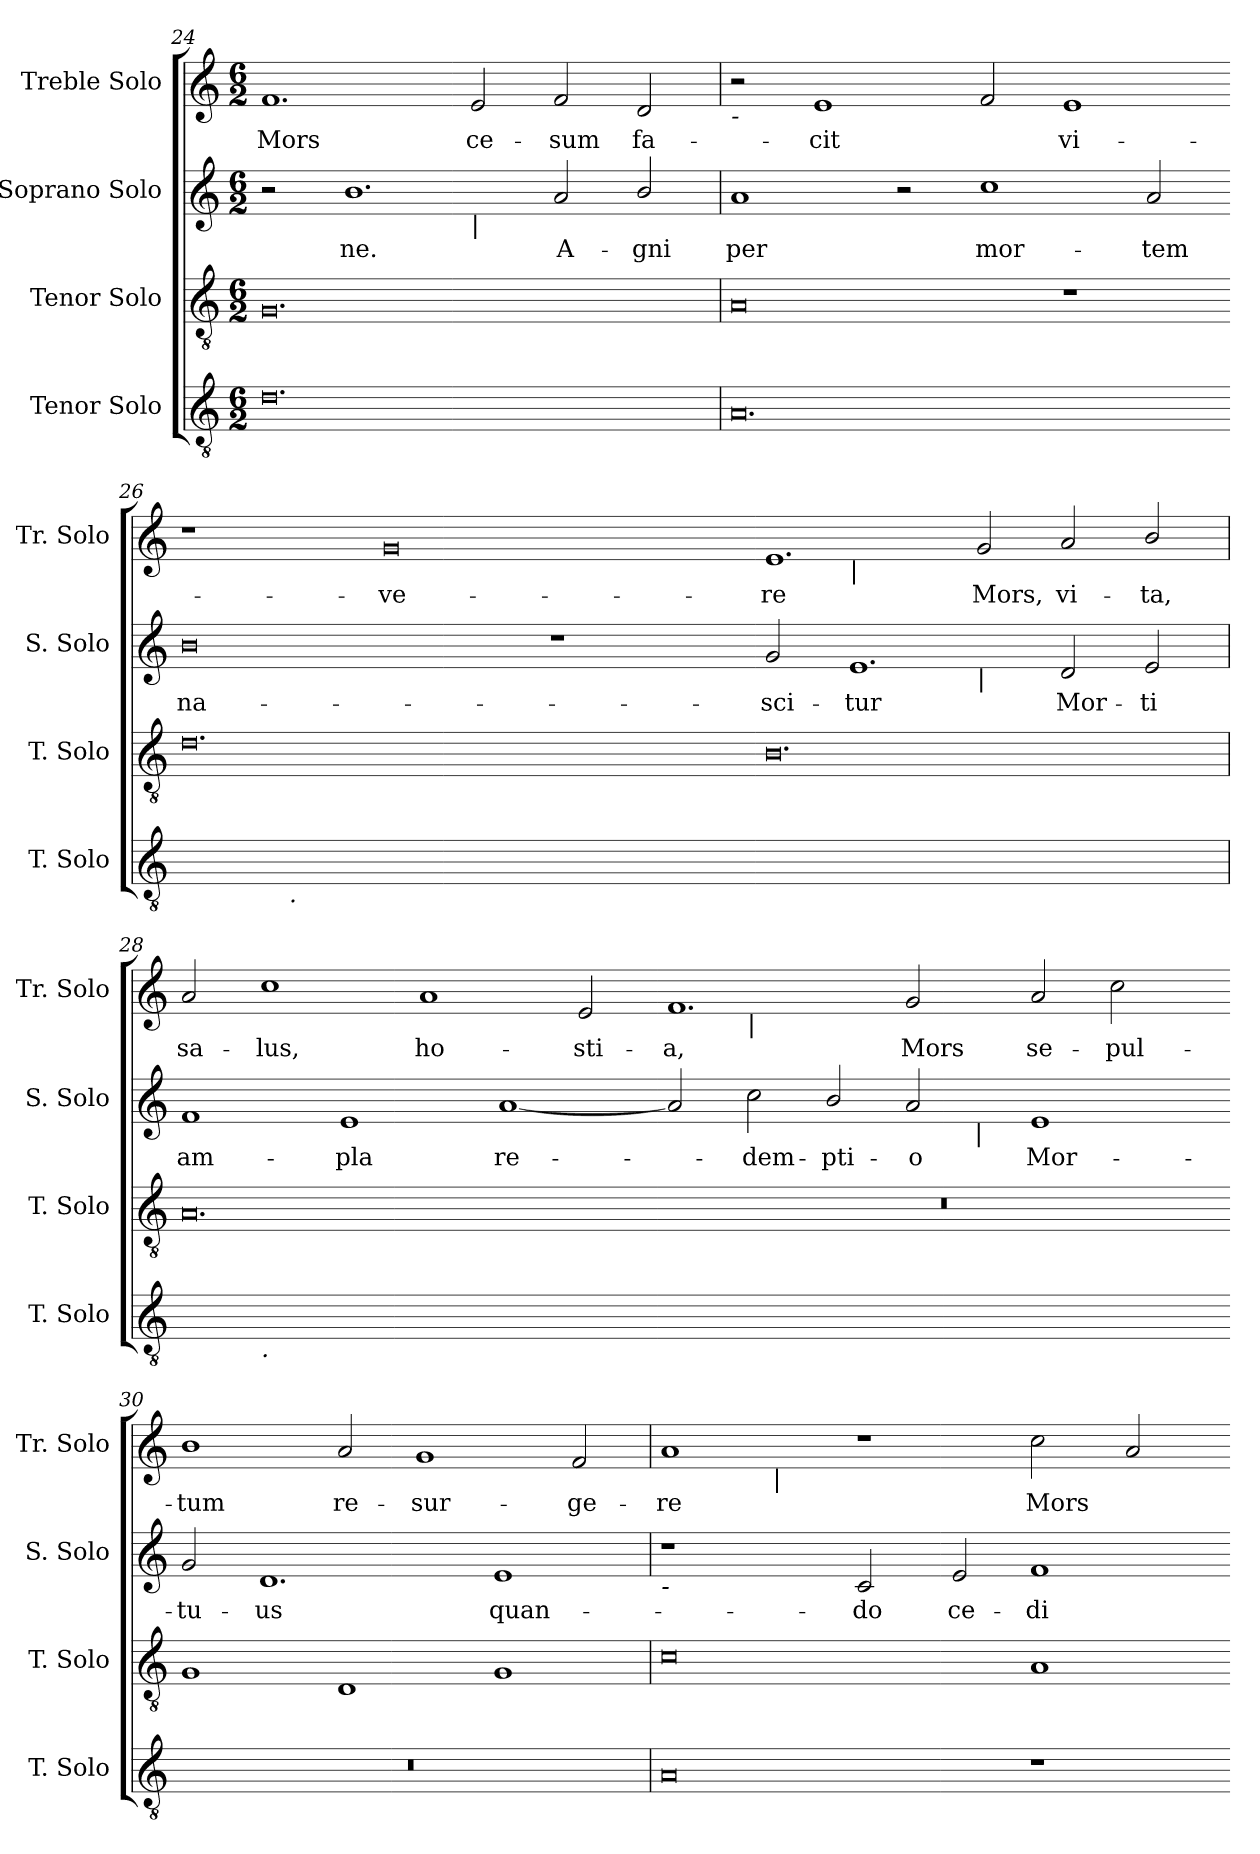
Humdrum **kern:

**kern	**kern	**kern	**text	**kern	**text
*part4	*part3	*part2	*part2	*part1	*part1
*staff4	*staff3	*staff2	*staff2	*staff1	*staff1
*I"Tenor Solo	*I"Tenor Solo	*I"Soprano Solo	*	*I"Treble Solo	*
*I'T. Solo	*I'T. Solo	*I'S. Solo	*	*I'Tr. Solo	*
*clefGv2	*clefGv2	*clefG2	*	*clefG2	*
*ITrd7c12	*ITrd7c12	*	*	*	*
*k[]	*k[]	*k[]	*	*k[]	*
*C:	*C:	*C:	*	*C:	*
*M6/2	*M6/2	*M6/2	*	*M6/2	*
=24	=24	=24	=24	=24	=24
!	!	!	!	!	!LO:LY:b:color=#000000
*	*	*^	*	*	*
0.Di	0.GGi	2r	1.ryy	.	1.fi	Mors
!	!	!	!	!LO:LY:b:color=#000000	!	!
.	.	1.bi	.	-ne.	.	.
!	!	!	!LO:TX:b:i:t=|	!	!	!
!	!	!	!	!	!	!LO:LY:b:color=#000000
.	.	.	1.ryy	.	2ei/	ce-
!	!	!	!	!LO:LY:b:color=#000000	!	!
!	!	!	!	!	!	!LO:LY:b:color=#000000
.	.	2ai/	.	A-	2fi/	-sum
!	!	!	!	!LO:LY:b:color=#000000	!	!
!	!	!	!	!	!	!LO:LY:b:color=#000000
.	.	2bi/	.	-gni	2di/	fa-
*	*	*v	*v	*	*	*
!!LO:PB:g=z
=25	=25	=25	=25	=25	=25
*	*	*^	*	*	*
!	!	!	!	!	!LO:TX:b:i:t=-	!
!	!	!	!	!LO:LY:b:color=#000000	!	!
*	*	*v	*v	*	*	*
0.AAi	0AAi	1ai	per	2r	.
!	!	!	!	!	!LO:LY:b:color=#000000
.	.	.	.	1ei	-cit
.	.	2r	.	.	.
!	!	!	!LO:LY:b:color=#000000	!	!
.	.	1cci	mor-	2fi/	.
!	!	!	!	!	!LO:LY:b:color=#000000
.	1r	.	.	1ei	vi-
!	!	!	!LO:LY:b:color=#000000	!	!
.	.	2ai/	-tem	.	.
=26-	=26-	=26-	=26-	=26-	=26-
!	!	!	!LO:LY:b:color=#000000	!	!
*^	*	*	*	*	*
[<0.GGiyy	4ryy	0.Di	0bi	na-	1r	.
.	8ryy	.	.	.	.	.
.	64ryy	.	.	.	.	.
.	256.ryy	.	.	.	.	.
!	!LO:TX:b:i:t=.	!	!	!	!	!
.	1ryy	.	.	.	.	.
!	!	!	!	!	!	!LO:LY:b:color=#000000
.	.	.	.	.	0gi	-ve-
.	1ryy	.	.	.	.	.
.	.	.	1r	.	.	.
.	2ryy	.	.	.	.	.
.	16ryy	.	.	.	.	.
.	32ryy	.	.	.	.	.
.	128ryy	.	.	.	.	.
.	512ryy	.	.	.	.	.
*v	*v	*	*	*	*	*
=27-	=27-	=27-	=27-	=27-	=27-
*^	*	*	*	*	*
!	!	!	!	!LO:LY:b:color=#000000	!	!
*v	*v	*	*	*	*	*
*^	*	*	*	*	*
!	!	!	!	!	!	!LO:LY:b:color=#000000
*v	*v	*	*^	*	*^	*
0.GGiyy]	0.BBi	2gi/	1.ryy	-sci-	1.ei	2ryy	-re
!	!	!	!	!	!	!LO:TX:b:i:t=|	!
!	!	!	!	!LO:LY:b:color=#000000	!	!	!
.	.	1.ei	.	-tur	.	1ryy	.
!	!	!	!LO:TX:b:i:t=|	!	!	!	!
!	!	!	!	!	!	!	!LO:LY:b:color=#000000
.	.	.	1.ryy	.	2gi/	1.ryy	Mors,
!	!	!	!	!LO:LY:b:color=#000000	!	!	!
!	!	!	!	!	!	!	!LO:LY:b:color=#000000
.	.	2di/	.	Mor-	2ai/	.	vi-
!	!	!	!	!LO:LY:b:color=#000000	!	!	!
!	!	!	!	!	!	!	!LO:LY:b:color=#000000
.	.	2ei/	.	-ti	2bi/	.	-ta,
*	*	*v	*v	*	*	*	*
*	*	*	*	*v	*v	*
=28	=28	=28	=28	=28	=28
*	*	*^	*	*^	*
!	!	!	!	!LO:LY:b:color=#000000	!	!	!
*	*	*v	*v	*	*	*	*
*	*	*	*	*v	*v	*
*	*	*^	*	*^	*
!	!	!	!	!	!	!	!LO:LY:b:color=#000000
*	*	*v	*v	*	*	*	*
*^	*	*	*	*v	*v	*
[<0.AAiyy	2ryy	0.AAi	1fi	am-	2ai/	sa-
!	!LO:TX:b:i:t=.	!	!	!	!	!
!	!	!	!	!	!	!LO:LY:b:color=#000000
.	1ryy	.	.	.	1cci	-lus,
!	!	!	!	!LO:LY:b:color=#000000	!	!
.	.	.	1ei	-pla	.	.
!	!	!	!	!	!	!LO:LY:b:color=#000000
.	1.ryy	.	.	.	1ai	ho-
!	!	!	!	!LO:LY:b:color=#000000	!	!
.	.	.	[<1ai	re-	.	.
!	!	!	!	!	!	!LO:LY:b:color=#000000
.	.	.	.	.	2ei/	-sti-
=29-	=29-	=29-	=29-	=29-	=29-	=29-
!	!	!LO:N:vis=1	!	!	!	!
*v	*v	*	*	*	*	*
*^	*	*	*	*	*
!	!	!	!	!	!	!LO:LY:b:color=#000000
*v	*v	*	*^	*	*^	*
0.AAiyy]	0.r	2ai/]	1ryy	.	1.fi	2ryy	-a,
!	!	!	!	!	!	!LO:TX:b:i:t=|	!
!	!	!	!	!LO:LY:b:color=#000000	!	!	!
.	.	2cci\	.	-dem-	.	1ryy	.
!	!	!	!	!LO:LY:b:color=#000000	!	!	!
.	.	2bi/	2ryy	-pti-	.	.	.
!	!	!	!	!LO:LY:b:color=#000000	!	!	!
!	!	!	!	!	!	!	!LO:LY:b:color=#000000
.	.	2ai/	8ryy	-o	2gi/	1.ryy	Mors
.	.	.	16ryy	.	.	.	.
.	.	.	64.ryy	.	.	.	.
!	!	!	!LO:TX:b:i:t=|	!	!	!	!
.	.	.	1ryy	.	.	.	.
!	!	!	!	!LO:LY:b:color=#000000	!	!	!
!	!	!	!	!	!	!	!LO:LY:b:color=#000000
.	.	1ei	.	Mor-	2ai/	.	se-
!	!	!	!	!	!	!	!LO:LY:b:color=#000000
.	.	.	.	.	2cci\	.	-pul-
.	.	.	4ryy	.	.	.	.
.	.	.	32ryy	.	.	.	.
.	.	.	128ryy	.	.	.	.
=30-	=30-	=30-	=30-	=30-	=30-	=30-	=30-
!LO:N:vis=1	!	!	!	!	!	!	!
*	*	*v	*v	*	*	*	*
*	*	*	*	*v	*v	*
*	*	*^	*	*^	*
!	!	!	!	!LO:LY:b:color=#000000	!	!	!
*	*	*v	*v	*	*	*	*
*	*	*	*	*v	*v	*
*	*	*^	*	*^	*
!	!	!	!	!	!	!	!LO:LY:b:color=#000000
*	*	*v	*v	*	*	*	*
*	*	*	*	*v	*v	*
0.r	1GGi	2gi/	-tu-	1bi	-tum
!	!	!	!LO:LY:b:color=#000000	!	!
.	.	1.di	-us	.	.
!	!	!	!	!	!LO:LY:b:color=#000000
.	1DDi	.	.	2ai/	re-
!	!	!	!	!	!LO:LY:b:color=#000000
.	.	.	.	1gi	-sur-
!	!	!	!LO:LY:b:color=#000000	!	!
.	1GGi	1ei	quan-	.	.
!	!	!	!	!	!LO:LY:b:color=#000000
.	.	.	.	2fi/	-ge-
!!LO:LB:g=z
=31	=31	=31	=31	=31	=31
!	!	!	!	!LO:TX:b:i:t=-	!
!	!	!LO:TX:b:i:t=-	!	!	!
!	!	!	!	!	!LO:LY:b:color=#000000
*	*	*	*	*^	*
0AAi	0Ci	1r	.	1ai	4ryy	-re
.	.	.	.	.	8ryy	.
.	.	.	.	.	32ryy	.
.	.	.	.	.	64ryy	.
.	.	.	.	.	512.ryy	.
!	!	!	!	!	!LO:TX:b:i:t=|	!
.	.	.	.	.	1ryy	.
!	!	!	!LO:LY:b:color=#000000	!	!	!
.	.	2ci/	-do	1r	.	.
.	.	.	.	.	1ryy	.
!	!	!	!LO:LY:b:color=#000000	!	!	!
.	.	2ei/	ce-	.	.	.
!	!	!	!LO:LY:b:color=#000000	!	!	!
!	!	!	!	!	!	!LO:LY:b:color=#000000
1r	1AAi	1fi	-di-	2cci\	.	Mors
.	.	.	.	.	2ryy	.
.	.	.	.	2ai/	.	.
.	.	.	.	.	16ryy	.
.	.	.	.	.	128ryy	.
.	.	.	.	.	256ryy	.
.	.	.	.	.	1024ryy	.
*	*	*	*	*v	*v	*
=-	=-	=-	=-	=-	=-
*-	*-	*-	*-	*-	*-
